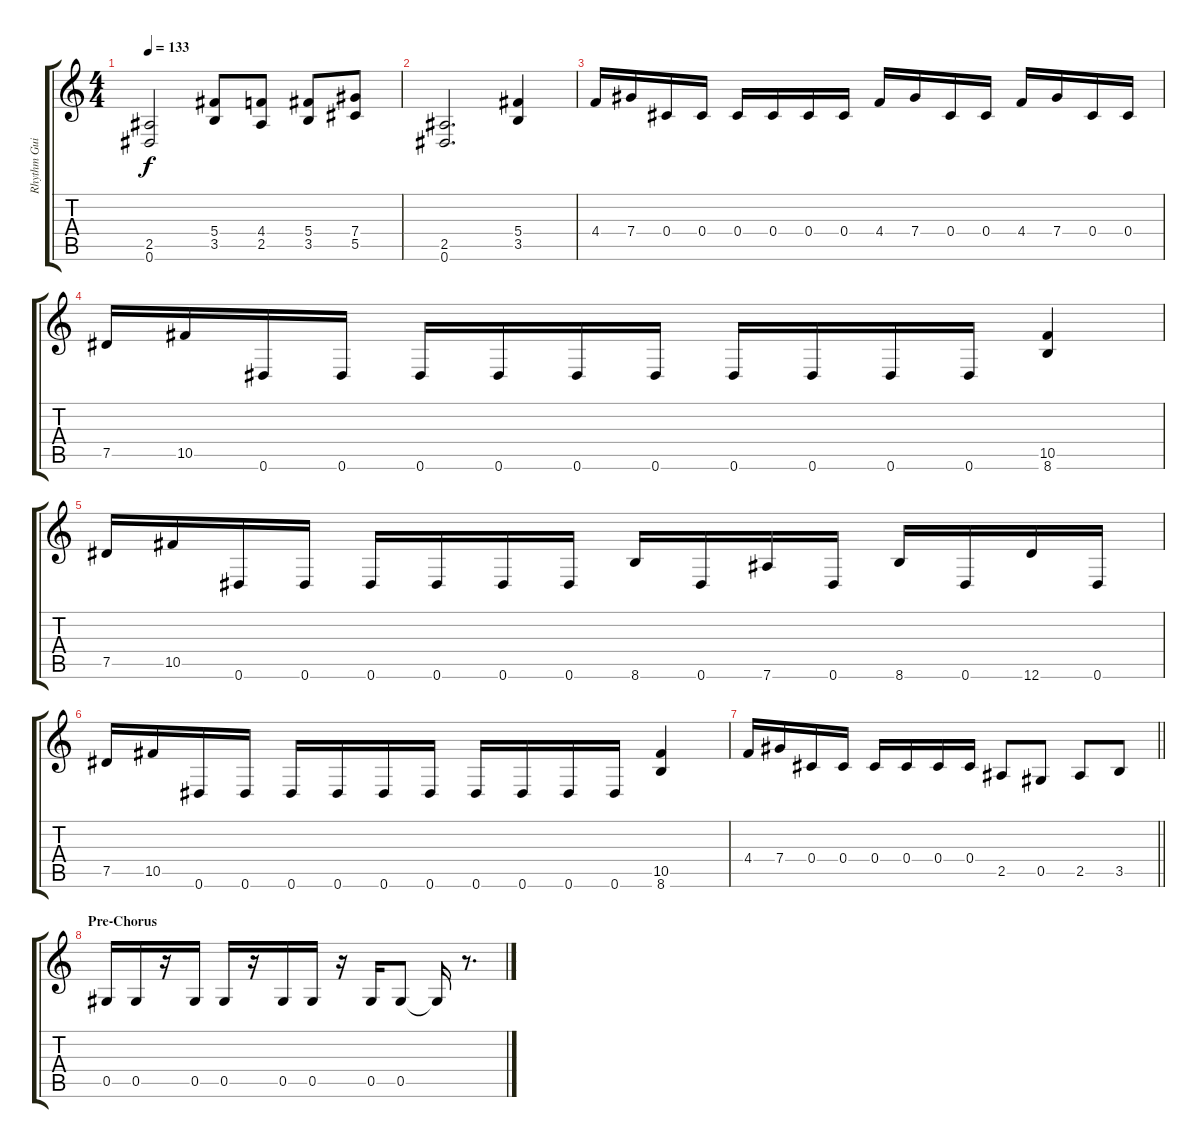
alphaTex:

\track ("Rhythm Guitar Left" "Rhythm Gui") {instrument distortionguitar}
\staff {score tabs}
\tuning (Eb4 Bb3 Gb3 Db3 Ab2 Eb2) {hide}
\ts (4 4)
\tempo 133
\clef g2
\ks c
(2.5 0.6).2{dy f} (5.4 3.5).8 (4.4 2.5).8 (5.4 3.5).8 (7.4 5.5).8 |
(2.5 0.6).2{d} (5.4 3.5).4 |
4.4.16 7.4.16 0.4.16 0.4.16 0.4.16 0.4.16 0.4.16 0.4.16 4.4.16 7.4.16 0.4.16 0.4.16 4.4.16 7.4.16 0.4.16 0.4.16 |
7.5.16 10.5.16 0.6.16 0.6.16 0.6.16 0.6.16 0.6.16 0.6.16 0.6.16 0.6.16 0.6.16 0.6.16 (10.5 8.6).4 |
7.5.16 10.5.16 0.6.16 0.6.16 0.6.16 0.6.16 0.6.16 0.6.16 8.6.16 0.6.16 7.6.16 0.6.16 8.6.16 0.6.16 12.6.16 0.6.16 |
7.5.16 10.5.16 0.6.16 0.6.16 0.6.16 0.6.16 0.6.16 0.6.16 0.6.16 0.6.16 0.6.16 0.6.16 (10.5 8.6).4 |
\barLineRight lightlight
4.4.16 7.4.16 0.4.16 0.4.16 0.4.16 0.4.16 0.4.16 0.4.16 2.5.8 0.5.8 2.5.8 3.5.8 |
\section ("" "Pre-Chorus")
0.5.16 0.5.16 r.16 0.5.16 0.5.16 r.16 0.5.16 0.5.16 r.16 0.5.16 0.5.8 0.5{t}.16 r.8{d}
